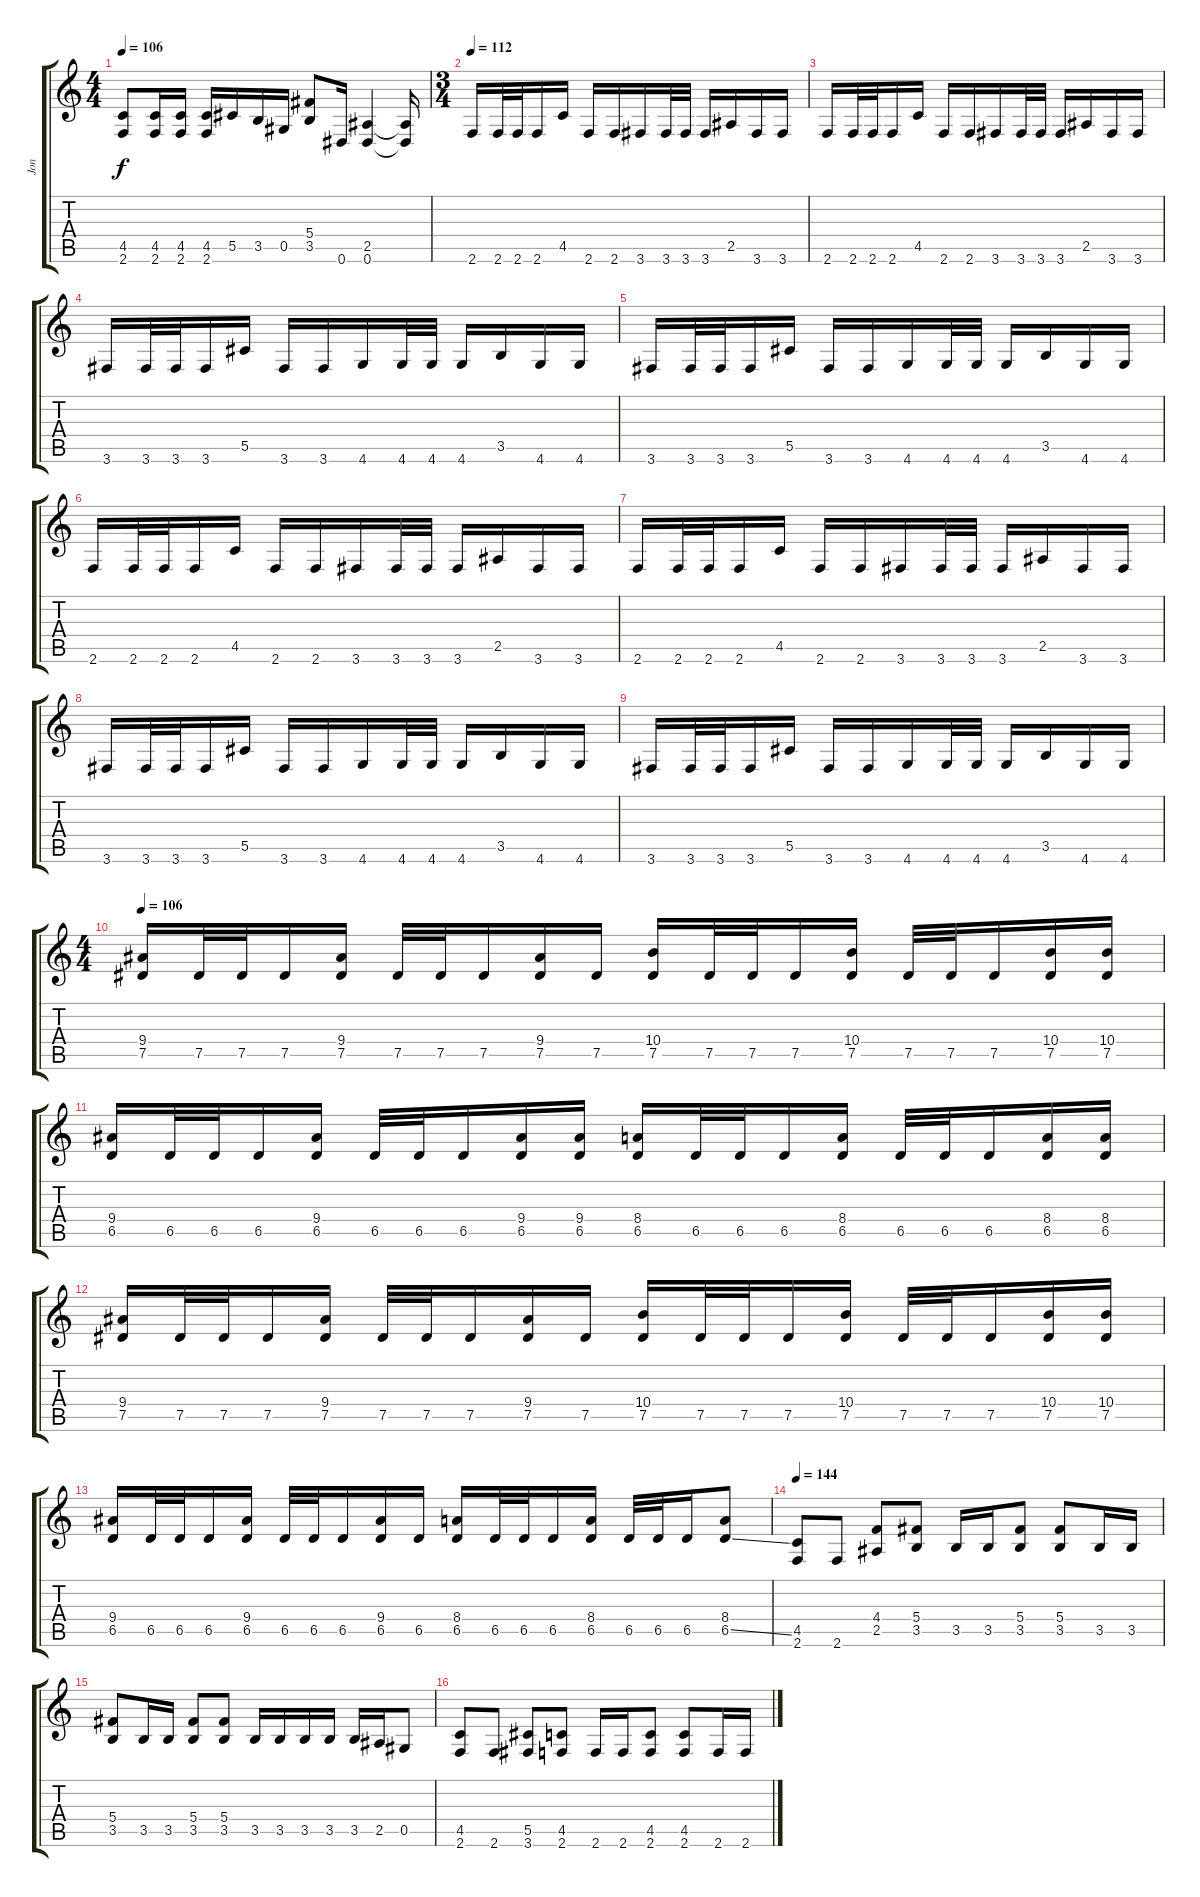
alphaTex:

\track ("Jon" "Jon") {instrument distortionguitar}
\staff {score tabs}
\tuning (Eb4 Bb3 Gb3 Db3 Ab2 Eb2) {hide}
\ts (4 4)
\tempo 106
\clef g2
\ks c
(4.5 2.6).8{dy f} (4.5 2.6).16 (4.5 2.6).16 (4.5 2.6).16 5.5.16 3.5.16 0.5.16 (5.4 3.5).8 0.6.16 (2.5 0.6).4 (2.5{t} 0.6{t}).16 |
\ts (3 4)
\tempo 112
2.6.16 2.6.32 2.6.32 2.6.16 4.5.16 2.6.16 2.6.16 3.6.16 3.6.32 3.6.32 3.6.16 2.5.16 3.6.16 3.6.16 |
2.6.16 2.6.32 2.6.32 2.6.16 4.5.16 2.6.16 2.6.16 3.6.16 3.6.32 3.6.32 3.6.16 2.5.16 3.6.16 3.6.16 |
3.6.16 3.6.32 3.6.32 3.6.16 5.5.16 3.6.16 3.6.16 4.6.16 4.6.32 4.6.32 4.6.16 3.5.16 4.6.16 4.6.16 |
3.6.16 3.6.32 3.6.32 3.6.16 5.5.16 3.6.16 3.6.16 4.6.16 4.6.32 4.6.32 4.6.16 3.5.16 4.6.16 4.6.16 |
2.6.16 2.6.32 2.6.32 2.6.16 4.5.16 2.6.16 2.6.16 3.6.16 3.6.32 3.6.32 3.6.16 2.5.16 3.6.16 3.6.16 |
2.6.16 2.6.32 2.6.32 2.6.16 4.5.16 2.6.16 2.6.16 3.6.16 3.6.32 3.6.32 3.6.16 2.5.16 3.6.16 3.6.16 |
3.6.16 3.6.32 3.6.32 3.6.16 5.5.16 3.6.16 3.6.16 4.6.16 4.6.32 4.6.32 4.6.16 3.5.16 4.6.16 4.6.16 |
3.6.16 3.6.32 3.6.32 3.6.16 5.5.16 3.6.16 3.6.16 4.6.16 4.6.32 4.6.32 4.6.16 3.5.16 4.6.16 4.6.16 |
\ts (4 4)
\tempo 106
(9.4 7.5).16 7.5.32 7.5.32 7.5.16 (9.4 7.5).16 7.5.32 7.5.32 7.5.16 (9.4 7.5).16 7.5.16 (10.4 7.5).16 7.5.32 7.5.32 7.5.16 (10.4 7.5).16 7.5.32 7.5.32 7.5.16 (10.4 7.5).16 (10.4 7.5).16 |
(9.4 6.5).16 6.5.32 6.5.32 6.5.16 (9.4 6.5).16 6.5.32 6.5.32 6.5.16 (9.4 6.5).16 (9.4 6.5).16 (8.4 6.5).16 6.5.32 6.5.32 6.5.16 (8.4 6.5).16 6.5.32 6.5.32 6.5.16 (8.4 6.5).16 (8.4 6.5).16 |
(9.4 7.5).16 7.5.32 7.5.32 7.5.16 (9.4 7.5).16 7.5.32 7.5.32 7.5.16 (9.4 7.5).16 7.5.16 (10.4 7.5).16 7.5.32 7.5.32 7.5.16 (10.4 7.5).16 7.5.32 7.5.32 7.5.16 (10.4 7.5).16 (10.4 7.5).16 |
(9.4 6.5).16 6.5.32 6.5.32 6.5.16 (9.4 6.5).16 6.5.32 6.5.32 6.5.16 (9.4 6.5).16 6.5.16 (8.4 6.5).16 6.5.32 6.5.32 6.5.16 (8.4 6.5).16 6.5.32 6.5.32 6.5.16 (8.4 6.5{ss}).8 |
\tempo 144
(4.5 2.6).8 2.6.8 (4.4 2.5).8 (5.4 3.5).8 3.5.16 3.5.16 (5.4 3.5).8 (5.4 3.5).8 3.5.16 3.5.16 |
(5.4 3.5).8 3.5.16 3.5.16 (5.4 3.5).8 (5.4 3.5).8 3.5.16 3.5.16 3.5.16 3.5.16 3.5.16 2.5.16 0.5.8 |
(4.5 2.6).8 2.6.8 (5.5 3.6).8 (4.5 2.6).8 2.6.16 2.6.16 (4.5 2.6).8 (4.5 2.6).8 2.6.16 2.6.16
